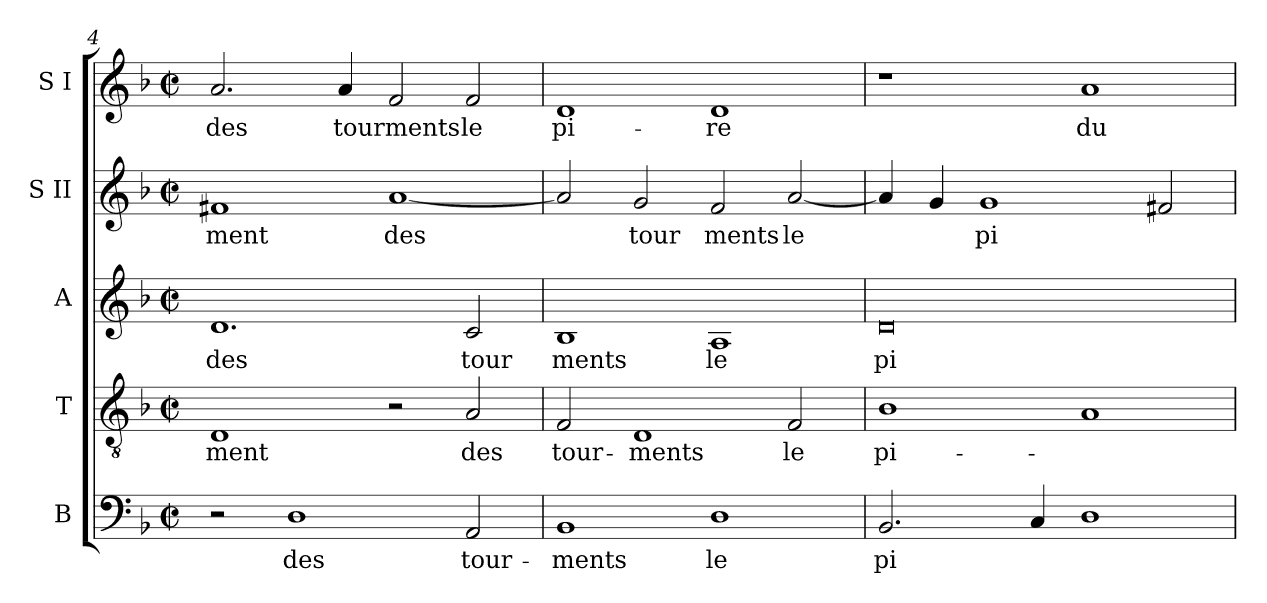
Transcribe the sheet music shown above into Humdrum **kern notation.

**kern	**text	**kern	**text	**kern	**text	**kern	**text	**kern	**text
*part5	*part5	*part4	*part4	*part3	*part3	*part2	*part2	*part1	*part1
*staff5	*staff5	*staff4	*staff4	*staff3	*staff3	*staff2	*staff2	*staff1	*staff1
*I"B	*	*I"T	*	*I"A	*	*I"S II	*	*I"S I	*
*clefF4	*	*clefGv2	*	*clefG2	*	*clefG2	*	*clefG2	*
*k[b-]	*	*k[b-]	*	*k[b-]	*	*k[b-]	*	*k[b-]	*
*F:	*	*F:	*	*F:	*	*F:	*	*F:	*
*M2/2	*	*M2/2	*	*M2/2	*	*M2/2	*	*M2/2	*
*met(c|)	*	*met(c|)	*	*met(c|)	*	*met(c|)	*	*met(c|)	*
=4	=4	=4	=4	=4	=4	=4	=4	=4	=4
!	!	!	!LO:LY:b:cj	!	!LO:LY:b:cj	!	!LO:LY:b:cj	!	!LO:LY:b:cj
2r	.	1D	-ment	1.d	des	1f#X	-ment	2.a/	des
!	!LO:LY:b:cj	!	!	!	!	!	!	!	!
1D	des	.	.	.	.	.	.	.	.
!	!	!	!	!	!	!	!	!	!LO:LY:b
.	.	.	.	.	.	.	.	4a/	tourments
!	!	!	!	!	!	!	!LO:LY:b:cj	!	!
.	.	2r	.	.	.	[>1a	des	2f/	.
!	!LO:LY:b:cj	!	!LO:LY:b:cj	!	!LO:LY:b:cj	!	!	!	!LO:LY:b:cj
2AA/	tour-	2A/	des	2c/	tour	.	.	2f/	le
!!LO:LB:g=z
=5	=5	=5	=5	=5	=5	=5	=5	=5	=5
!	!LO:LY:b:cj	!	!LO:LY:b:cj	!	!LO:LY:b:cj	!	!	!	!LO:LY:b:cj
1BB-	-ments	2F/	tour-	1B-	ments	2a/]	.	1d	pi-
!	!	!	!LO:LY:b:cj	!	!	!	!LO:LY:b:cj	!	!
.	.	1D	-ments	.	.	2g/	tour	.	.
!	!LO:LY:b:cj	!	!	!	!LO:LY:b:cj	!	!LO:LY:b:cj	!	!LO:LY:b:cj
1D	le	.	.	1A	le	2f/	ments	1d	-re
!	!	!	!LO:LY:b:cj	!	!	!	!LO:LY:b:cj	!	!
.	.	2F/	le	.	.	[<2a/	le	.	.
=6	=6	=6	=6	=6	=6	=6	=6	=6	=6
!	!LO:LY:b:cj	!	!LO:LY:b:cj	!	!LO:LY:b:cj	!	!	!	!
2.BB-/	pi	1B-	pi-	0d	pi-	4a/]	.	1r	.
.	.	.	.	.	.	4g/	.	.	.
!	!	!	!	!	!	!	!LO:LY:b:cj	!	!
.	.	.	.	.	.	1g	pi	.	.
4C/	.	.	.	.	.	.	.	.	.
!	!	!	!	!	!	!	!	!	!LO:LY:b:cj
1D	.	1A	.	.	.	.	.	1a	du-
.	.	.	.	.	.	2f#/	.	.	.
=	=	=	=	=	=	=	=	=	=
*-	*-	*-	*-	*-	*-	*-	*-	*-	*-
